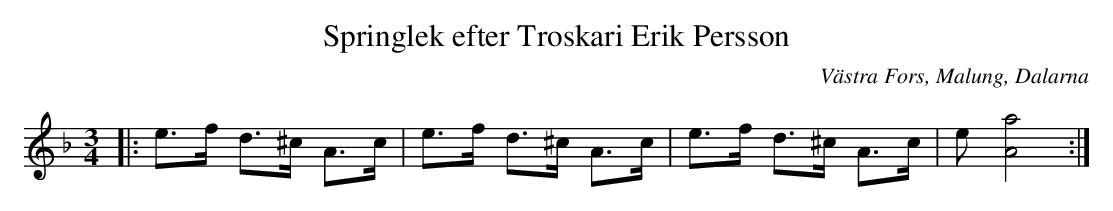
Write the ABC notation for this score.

X:1
T:Springlek efter Troskari Erik Persson
O:Västra Fors, Malung, Dalarna
M:3/4
L:1/8
K:Dm
|: e3/2f/2 d3/2^c/2 A3/2c/2 | e3/2f/2 d3/2^c/2 A3/2c/2 | e3/2f/2 d3/2^c/2 A3/2c/2 | e [A4a4] :|
